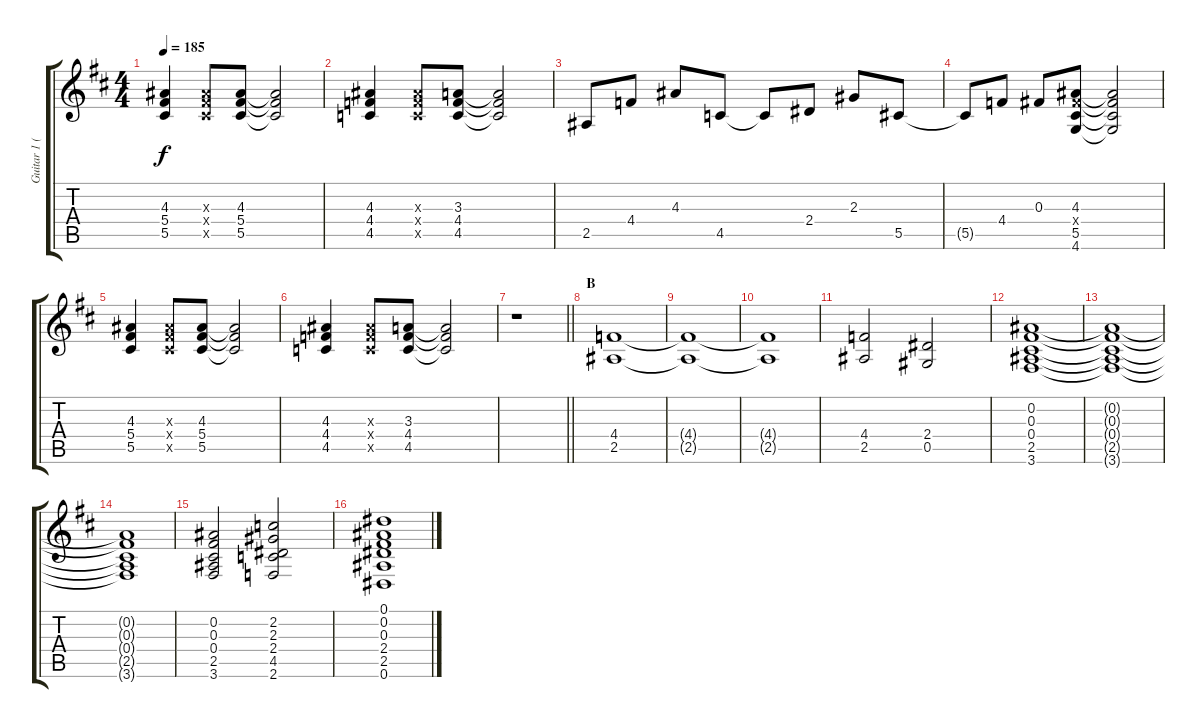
\track ("Guitar 1 (Sukito)" "Guitar 1 (") {instrument overdrivenguitar}
\staff {score tabs}
\tuning (Eb4 Bb3 Gb3 Db3 Ab2 Eb2) {hide}
\ts (4 4)
\tempo 185
\clef g2
\ks d
(4.3 5.4 5.5).4{dy f} (4.3{x} 5.4{x} 5.5{x}).8 (4.3 5.4 5.5).8 (4.3{t} 5.4{t} 5.5{t}).2 |
(4.3 4.4 4.5).4 (4.3{x} 4.4{x} 4.5{x}).8 (3.3 4.4 4.5).8 (3.3{t} 4.4{t} 4.5{t}).2 |
2.5.8 4.4.8 4.3.8 4.5.8 4.5{t}.8 2.4.8 2.3.8 5.5.8 |
5.5{t}.8 4.4.8 0.3.8 (4.3 5.4{x} 5.5 4.6).8 (4.3{t} 5.4{t} 5.5{t} 4.6{t}).2 |
(4.3 5.4 5.5).4 (4.3{x} 5.4{x} 5.5{x}).8 (4.3 5.4 5.5).8 (4.3{t} 5.4{t} 5.5{t}).2 |
(4.3 4.4 4.5).4 (4.3{x} 4.4{x} 4.5{x}).8 (3.3 4.4 4.5).8 (3.3{t} 4.4{t} 4.5{t}).2 |
\barLineRight lightlight
r.1 |
\section ("" "B")
(4.4 2.5).1 |
(4.4{t} 2.5{t}).1 |
(4.4{t} 2.5{t}).1 |
(4.4 2.5).2 (2.4 0.5).2 |
(0.2 0.3 0.4 2.5 3.6).1 |
(0.2{t} 0.3{t} 0.4{t} 2.5{t} 3.6{t}).1 |
(0.2{t} 0.3{t} 0.4{t} 2.5{t} 3.6{t}).1 |
(0.2 0.3 0.4 2.5 3.6).2 (2.2 2.3 2.4 4.5 2.6).2 |
(0.1 0.2 0.3 2.4 2.5 0.6).1
